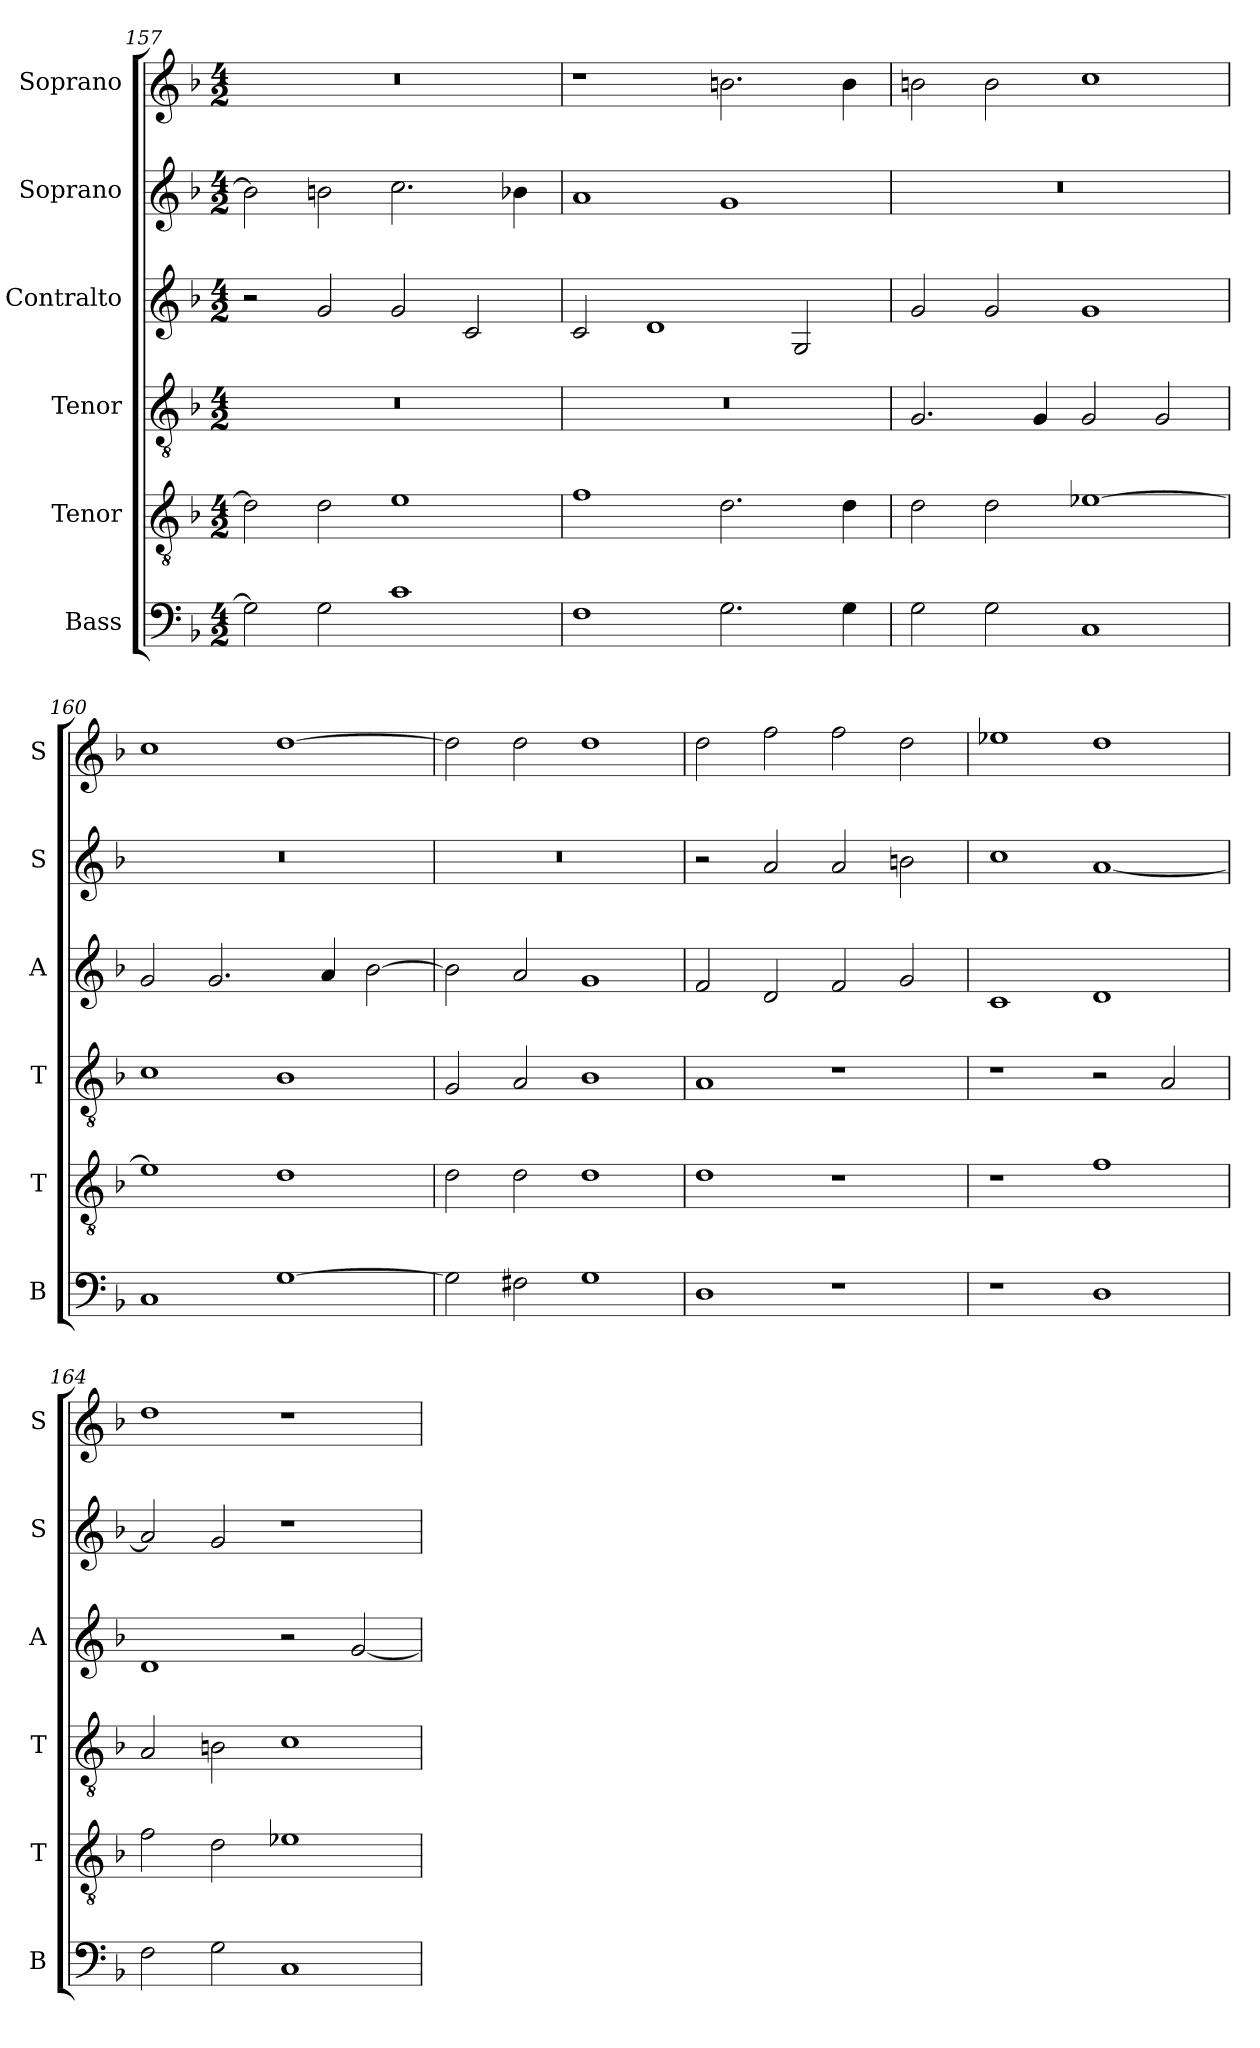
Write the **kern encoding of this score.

**kern	**kern	**kern	**kern	**kern	**kern
*part6	*part5	*part4	*part3	*part2	*part1
*staff6	*staff5	*staff4	*staff3	*staff2	*staff1
*I"Bass	*I"Tenor	*I"Tenor	*I"Contralto	*I"Soprano	*I"Soprano
*I'B	*I'T	*I'T	*I'A	*I'S	*I'S
*clefF4	*clefGv2	*clefGv2	*clefG2	*clefG2	*clefG2
*k[b-]	*k[b-]	*k[b-]	*k[b-]	*k[b-]	*k[b-]
*G:dor	*G:dor	*G:dor	*G:dor	*G:dor	*G:dor
*M4/2	*M4/2	*M4/2	*M4/2	*M4/2	*M4/2
=157	=157	=157	=157	=157	=157
2G]	2d]	0r	2r	2b]	0r
2G	2d	.	2g	2bn	.
1c	1e	.	2g	2.cc	.
.	.	.	2c	.	.
.	.	.	.	4b-X	.
=158	=158	=158	=158	=158	=158
1F	1f	0r	2c	1a	1r
.	.	.	1d	.	.
2.G	2.d	.	.	1g	2.bn
.	.	.	2G	.	.
4G	4d	.	.	.	4b
=159	=159	=159	=159	=159	=159
2G	2d	2.G	2g	0r	2bn
2G	2d	.	2g	.	2b
.	.	4G	.	.	.
1C	[1e-X	2G	1g	.	1cc
.	.	2G	.	.	.
=160	=160	=160	=160	=160	=160
1C	1e-]	1c	2g	0r	1cc
.	.	.	2.g	.	.
[1G	1d	1B-	.	.	[1dd
.	.	.	4a	.	.
.	.	.	[2b-	.	.
=161	=161	=161	=161	=161	=161
2G]	2d	2G	2b-]	0r	2dd]
2F#X	2d	2A	2a	.	2dd
1G	1d	1B-	1g	.	1dd
=162	=162	=162	=162	=162	=162
1D	1d	1A	2f	2r	2dd
.	.	.	2d	2a	2ff
1r	1r	1r	2f	2a	2ff
.	.	.	2g	2bn	2dd
=163	=163	=163	=163	=163	=163
1r	1r	1r	1c	1cc	1ee-X
1D	1f	2r	1d	[1a	1dd
.	.	2A	.	.	.
=164	=164	=164	=164	=164	=164
2F	2f	2A	1d	2a]	1dd
2G	2d	2Bn	.	2g	.
1C	1e-X	1c	2r	1r	1r
.	.	.	[2g	.	.
=	=	=	=	=	=
*-	*-	*-	*-	*-	*-
